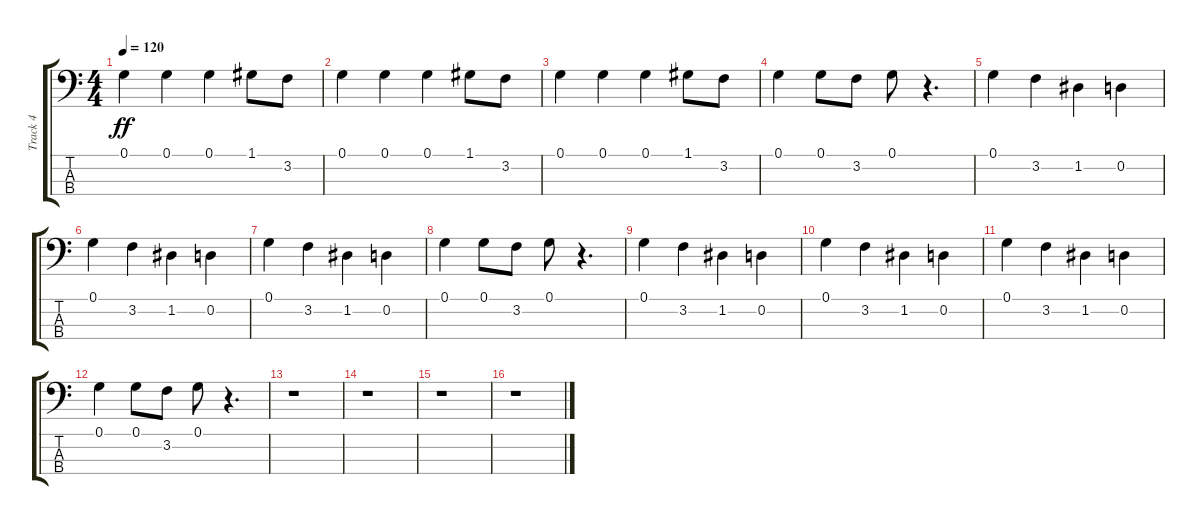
\track ("Track 4" "Track 4") {instrument acousticbass}
\staff {score tabs}
\tuning (G2 D2 A1 E1) {hide}
\ts (4 4)
\tempo 120
\clef f4
\ks c
0.1.4{dy ff} 0.1.4 0.1.4 1.1.8 3.2.8 |
0.1.4 0.1.4 0.1.4 1.1.8 3.2.8 |
0.1.4 0.1.4 0.1.4 1.1.8 3.2.8 |
0.1.4 0.1.8 3.2.8 0.1.8 r.4{d} |
0.1.4 3.2.4 1.2.4 0.2.4 |
0.1.4 3.2.4 1.2.4 0.2.4 |
0.1.4 3.2.4 1.2.4 0.2.4 |
0.1.4 0.1.8 3.2.8 0.1.8 r.4{d} |
0.1.4 3.2.4 1.2.4 0.2.4 |
0.1.4 3.2.4 1.2.4 0.2.4 |
0.1.4 3.2.4 1.2.4 0.2.4 |
0.1.4 0.1.8 3.2.8 0.1.8 r.4{d} |
r.1 |
r.1 |
r.1 |
r.1
